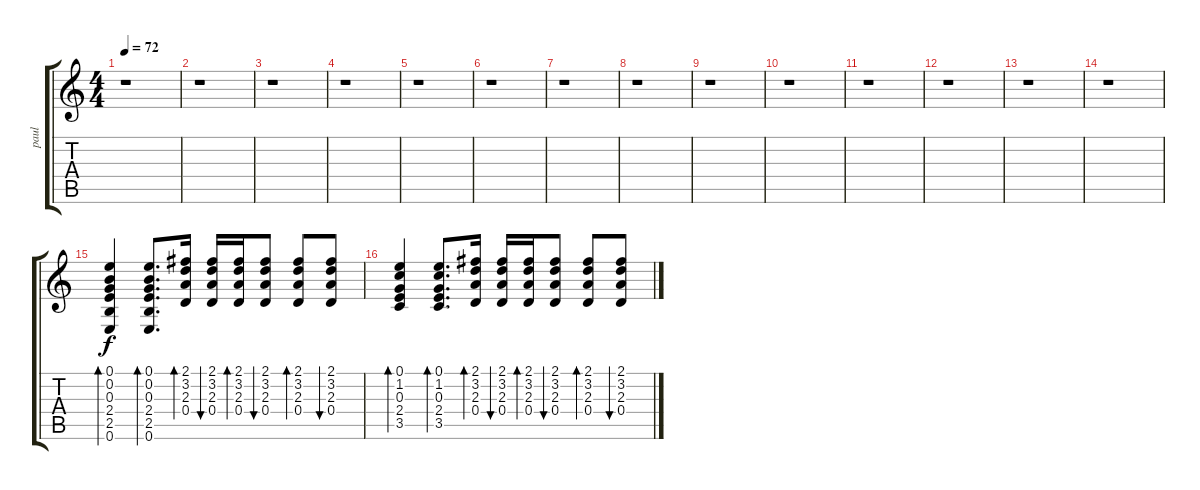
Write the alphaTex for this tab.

\track ("paul" "paul") {instrument acousticguitarsteel}
\staff {score tabs}
\tuning (E4 B3 G3 D3 A2 E2) {hide}
\ts (4 4)
\tempo 72
\clef g2
\ks c
r.1{dy f} |
r.1 |
r.1 |
r.1 |
r.1 |
r.1 |
r.1 |
r.1 |
r.1 |
r.1 |
r.1 |
r.1 |
r.1 |
r.1 |
(0.1 0.2 0.3 2.4 2.5 0.6).4{bd 60} (0.1 0.2 0.3 2.4 2.5 0.6).8{d bd 60} (2.1 3.2 2.3 0.4).16{bd 60} (2.1 3.2 2.3 0.4).16{bu 60} (2.1 3.2 2.3 0.4).16{bd 60} (2.1 3.2 2.3 0.4).8{bu 60} (2.1 3.2 2.3 0.4).8{bd 60} (2.1 3.2 2.3 0.4).8{bu 60} |
(0.1 1.2 0.3 2.4 3.5).4{bd 60} (0.1 1.2 0.3 2.4 3.5).8{d bd 60} (2.1 3.2 2.3 0.4).16{bd 60} (2.1 3.2 2.3 0.4).16{bu 60} (2.1 3.2 2.3 0.4).16{bd 60} (2.1 3.2 2.3 0.4).8{bu 60} (2.1 3.2 2.3 0.4).8{bd 60} (2.1 3.2 2.3 0.4).8{bu 60}
